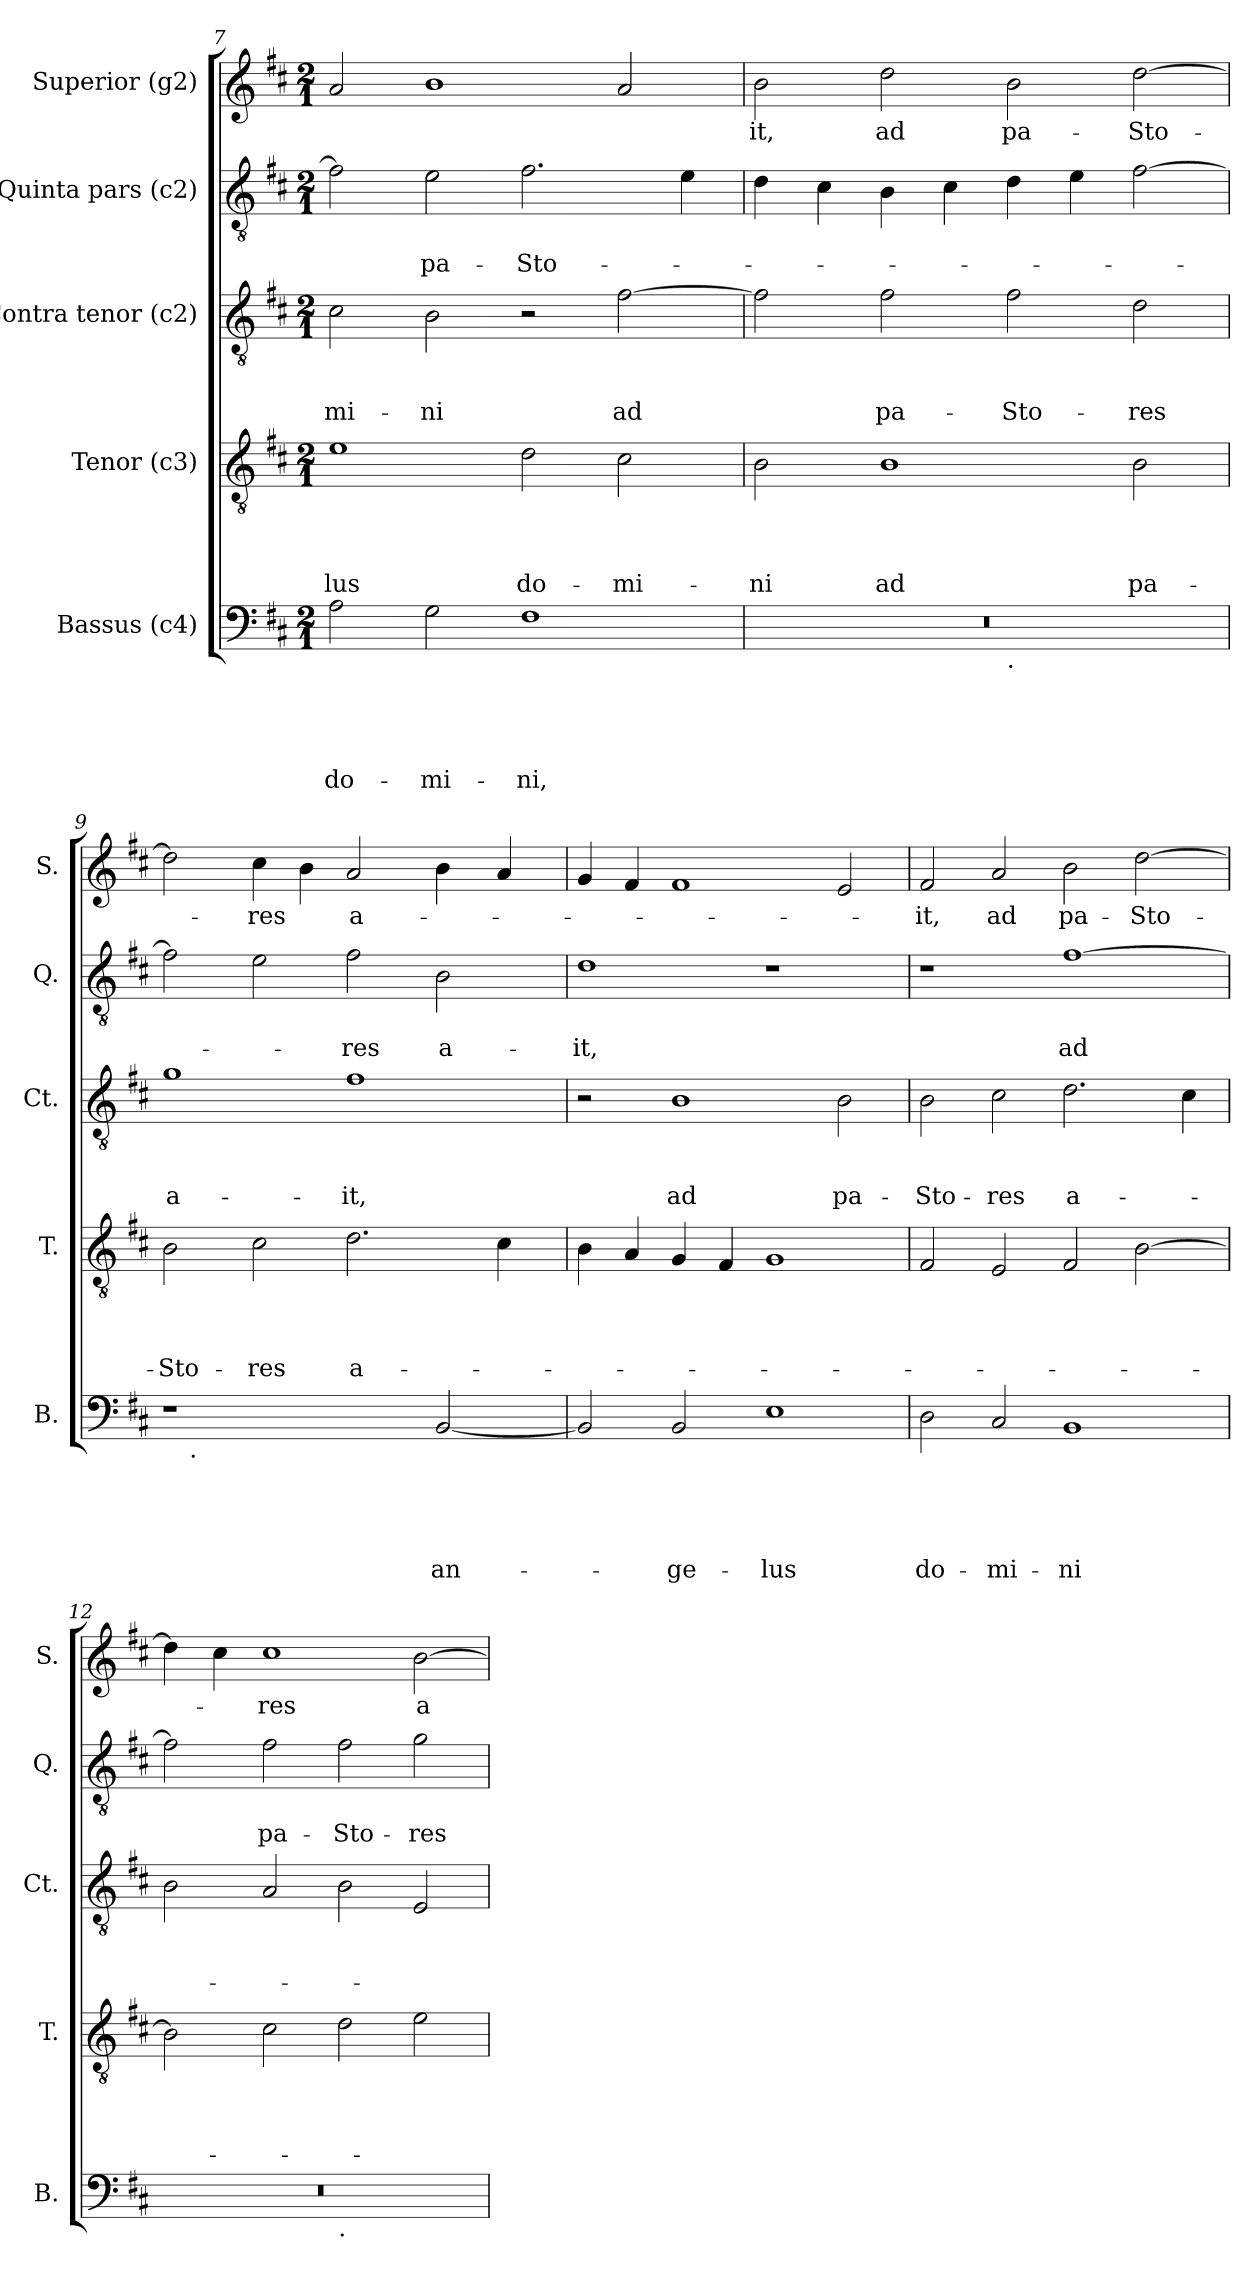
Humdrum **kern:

**kern	**text	**text	**text	**text	**text	**kern	**text	**text	**text	**text	**kern	**text	**text	**text	**kern	**text	**text	**kern	**text
*part5	*part5	*part5	*part5	*part5	*part5	*part4	*part4	*part4	*part4	*part4	*part3	*part3	*part3	*part3	*part2	*part2	*part2	*part1	*part1
*staff5	*staff5	*staff5	*staff5	*staff5	*staff5	*staff4	*staff4	*staff4	*staff4	*staff4	*staff3	*staff3	*staff3	*staff3	*staff2	*staff2	*staff2	*staff1	*staff1
*I"Bassus (c4)	*	*	*	*	*	*I"Tenor (c3)	*	*	*	*	*I"Contra tenor (c2)	*	*	*	*I"Quinta pars (c2)	*	*	*I"Superior (g2)	*
*I'B.	*	*	*	*	*	*I'T.	*	*	*	*	*I'Ct.	*	*	*	*I'Q.	*	*	*I'S.	*
!!LO:PB:g=z
*clefF4	*	*	*	*	*	*clefGv2	*	*	*	*	*clefGv2	*	*	*	*clefGv2	*	*	*clefG2	*
*k[f#c#]	*	*	*	*	*	*k[f#c#]	*	*	*	*	*k[f#c#]	*	*	*	*k[f#c#]	*	*	*k[f#c#]	*
*D:	*	*	*	*	*	*D:	*	*	*	*	*D:	*	*	*	*D:	*	*	*D:	*
*M2/1	*	*	*	*	*	*M2/1	*	*	*	*	*M2/1	*	*	*	*M2/1	*	*	*M2/1	*
=7	=7	=7	=7	=7	=7	=7	=7	=7	=7	=7	=7	=7	=7	=7	=7	=7	=7	=7	=7
!	!	!	!	!	!LO:LY:b	!	!	!	!	!LO:LY:b	!	!	!	!LO:LY:b	!	!	!	!	!
2A\	.	.	.	.	do-	1e	.	.	.	-lus	2c#\	.	.	-mi-	2f#\]	.	.	2a/	.
!	!	!	!	!	!LO:LY:b	!	!	!	!	!	!	!	!	!LO:LY:b	!	!	!LO:LY:b	!	!
2G\	.	.	.	.	-mi-	.	.	.	.	.	2B\	.	.	-ni	2e\	.	pa-	1b	.
!	!	!	!	!	!LO:LY:b	!	!	!	!	!LO:LY:b	!	!	!	!	!	!	!LO:LY:b	!	!
1F#	.	.	.	.	-ni,	2d\	.	.	.	do-	2r	.	.	.	2.f#\	.	-Sto-	.	.
!	!	!	!	!	!	!	!	!	!	!LO:LY:b	!	!	!	!LO:LY:b	!	!	!	!	!
.	.	.	.	.	.	2c#\	.	.	.	-mi-	[>2f#\	.	.	ad	.	.	.	2a/	.
.	.	.	.	.	.	.	.	.	.	.	.	.	.	.	4e\	.	.	.	.
=8	=8	=8	=8	=8	=8	=8	=8	=8	=8	=8	=8	=8	=8	=8	=8	=8	=8	=8	=8
!	!	!	!	!	!	!	!	!	!	!LO:LY:b	!	!	!	!	!	!	!	!	!LO:LY:b
*^	*	*	*	*	*	*	*	*	*	*	*	*	*	*	*	*	*	*	*
0r	1ryy	.	.	.	.	.	2B\	.	.	.	-ni	2f#\]	.	.	.	4d\	.	.	2b\	-it,
.	.	.	.	.	.	.	.	.	.	.	.	.	.	.	.	4c#\	.	.	.	.
!	!	!	!	!	!	!	!	!	!	!	!LO:LY:b	!	!	!	!LO:LY:b	!	!	!	!	!LO:LY:b
.	.	.	.	.	.	.	1B	.	.	.	ad	2f#\	.	.	pa-	4B\	.	.	2dd\	ad
.	.	.	.	.	.	.	.	.	.	.	.	.	.	.	.	4c#\	.	.	.	.
!	!LO:TX:b:t=.	!	!	!	!	!	!	!	!	!	!	!	!	!	!	!	!	!	!	!
!	!	!	!	!	!	!	!	!	!	!	!	!	!	!	!LO:LY:b	!	!	!	!	!LO:LY:b
.	1ryy	.	.	.	.	.	.	.	.	.	.	2f#\	.	.	-Sto-	4d\	.	.	2b\	pa-
.	.	.	.	.	.	.	.	.	.	.	.	.	.	.	.	4e\	.	.	.	.
!	!	!	!	!	!	!	!	!	!	!	!LO:LY:b	!	!	!	!LO:LY:b	!	!	!	!	!LO:LY:b
.	.	.	.	.	.	.	2B\	.	.	.	pa-	2d\	.	.	-res	[>2f#\	.	.	[>2dd\	-Sto-
=9	=9	=9	=9	=9	=9	=9	=9	=9	=9	=9	=9	=9	=9	=9	=9	=9	=9	=9	=9	=9
!	!	!	!	!	!	!	!	!	!	!	!LO:LY:b	!	!	!	!LO:LY:b	!	!	!	!	!
1r	16.ryy	.	.	.	.	.	2B\	.	.	.	-Sto-	1g	.	.	a-	2f#\]	.	.	2dd\]	.
!	!LO:TX:b:t=.	!	!	!	!	!	!	!	!	!	!	!	!	!	!	!	!	!	!	!
.	1ryy	.	.	.	.	.	.	.	.	.	.	.	.	.	.	.	.	.	.	.
!	!	!	!	!	!	!	!	!	!	!	!LO:LY:b	!	!	!	!	!	!	!	!	!LO:LY:b
.	.	.	.	.	.	.	2c#\	.	.	.	-res	.	.	.	.	2e\	.	.	4cc#\	-res
.	.	.	.	.	.	.	.	.	.	.	.	.	.	.	.	.	.	.	4b\	.
!	!	!	!	!	!	!	!	!	!	!	!LO:LY:b	!	!	!	!LO:LY:b	!	!	!LO:LY:b	!	!LO:LY:b
2ryy	.	.	.	.	.	.	2.d\	.	.	.	a-	1f#	.	.	-it,	2f#\	.	-res	2a/	a-
.	2ryy	.	.	.	.	.	.	.	.	.	.	.	.	.	.	.	.	.	.	.
!	!	!	!	!	!	!LO:LY:b	!	!	!	!	!	!	!	!	!	!	!	!LO:LY:b	!	!
[<2BB/	.	.	.	.	.	an-	.	.	.	.	.	.	.	.	.	2B\	.	a-	4b\	.
.	4ryy	.	.	.	.	.	.	.	.	.	.	.	.	.	.	.	.	.	.	.
.	.	.	.	.	.	.	4c#\	.	.	.	.	.	.	.	.	.	.	.	4a/	.
.	8ryy	.	.	.	.	.	.	.	.	.	.	.	.	.	.	.	.	.	.	.
.	32ryy	.	.	.	.	.	.	.	.	.	.	.	.	.	.	.	.	.	.	.
!!LO:LB:g=z
=10	=10	=10	=10	=10	=10	=10	=10	=10	=10	=10	=10	=10	=10	=10	=10	=10	=10	=10	=10	=10
!	!	!	!	!	!	!	!	!	!	!	!	!	!	!	!	!	!	!LO:LY:b	!	!
*v	*v	*	*	*	*	*	*	*	*	*	*	*	*	*	*	*	*	*	*	*
2BB/]	.	.	.	.	.	4B\	.	.	.	.	2r	.	.	.	1d	.	-it,	4g/	.
.	.	.	.	.	.	4A/	.	.	.	.	.	.	.	.	.	.	.	4f#/	.
!	!	!	!	!	!LO:LY:b	!	!	!	!	!	!	!	!	!LO:LY:b	!	!	!	!	!
2BB/	.	.	.	.	-ge-	4G/	.	.	.	.	1B	.	.	ad	.	.	.	1f#	.
.	.	.	.	.	.	4F#/	.	.	.	.	.	.	.	.	.	.	.	.	.
!	!	!	!	!	!LO:LY:b	!	!	!	!	!	!	!	!	!	!	!	!	!	!
1E	.	.	.	.	-lus	1G	.	.	.	.	.	.	.	.	1r	.	.	.	.
!	!	!	!	!	!	!	!	!	!	!	!	!	!	!LO:LY:b	!	!	!	!	!
.	.	.	.	.	.	.	.	.	.	.	2B\	.	.	pa-	.	.	.	2e/	.
=11	=11	=11	=11	=11	=11	=11	=11	=11	=11	=11	=11	=11	=11	=11	=11	=11	=11	=11	=11
!	!	!	!	!	!LO:LY:b	!	!	!	!	!	!	!	!	!LO:LY:b	!	!	!	!	!LO:LY:b
2D\	.	.	.	.	do-	2F#/	.	.	.	.	2B\	.	.	-Sto-	1r	.	.	2f#/	-it,
!	!	!	!	!	!LO:LY:b	!	!	!	!	!	!	!	!	!LO:LY:b	!	!	!	!	!LO:LY:b
2C#/	.	.	.	.	-mi-	2E/	.	.	.	.	2c#\	.	.	-res	.	.	.	2a/	ad
!	!	!	!	!	!LO:LY:b	!	!	!	!	!	!	!	!	!LO:LY:b	!	!	!LO:LY:b	!	!LO:LY:b
1BB	.	.	.	.	-ni	2F#/	.	.	.	.	2.d\	.	.	a-	[>1f#	.	ad	2b\	pa-
!	!	!	!	!	!	!	!	!	!	!	!	!	!	!	!	!	!	!	!LO:LY:b
.	.	.	.	.	.	[>2B\	.	.	.	.	.	.	.	.	.	.	.	[>2dd\	-Sto-
.	.	.	.	.	.	.	.	.	.	.	4c#\	.	.	.	.	.	.	.	.
=12	=12	=12	=12	=12	=12	=12	=12	=12	=12	=12	=12	=12	=12	=12	=12	=12	=12	=12	=12
*^	*	*	*	*	*	*	*	*	*	*	*	*	*	*	*	*	*	*	*
0r	1ryy	.	.	.	.	.	2B\]	.	.	.	.	2B\	.	.	.	2f#\]	.	.	4dd\]	.
.	.	.	.	.	.	.	.	.	.	.	.	.	.	.	.	.	.	.	4cc#\	.
!	!	!	!	!	!	!	!	!	!	!	!	!	!	!	!	!	!	!LO:LY:b	!	!LO:LY:b
.	.	.	.	.	.	.	2c#\	.	.	.	.	2A/	.	.	.	2f#\	.	pa-	1cc#	-res
!	!LO:TX:b:t=.	!	!	!	!	!	!	!	!	!	!	!	!	!	!	!	!	!	!	!
!	!	!	!	!	!	!	!	!	!	!	!	!	!	!	!	!	!	!LO:LY:b	!	!
.	1ryy	.	.	.	.	.	2d\	.	.	.	.	2B\	.	.	.	2f#\	.	-Sto-	.	.
!	!	!	!	!	!	!	!	!	!	!	!	!	!	!	!	!	!	!LO:LY:b	!	!LO:LY:b
.	.	.	.	.	.	.	2e\	.	.	.	.	2E/	.	.	.	2g\	.	-res	[>2b\	a-
*v	*v	*	*	*	*	*	*	*	*	*	*	*	*	*	*	*	*	*	*	*
=	=	=	=	=	=	=	=	=	=	=	=	=	=	=	=	=	=	=	=
*-	*-	*-	*-	*-	*-	*-	*-	*-	*-	*-	*-	*-	*-	*-	*-	*-	*-	*-	*-
